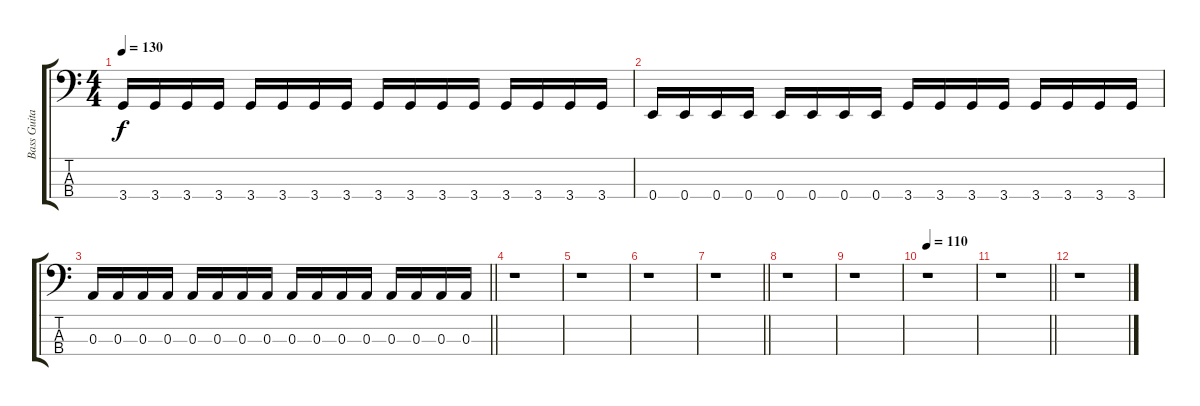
\track ("Bass Guitar" "Bass Guita") {instrument electricbasspick}
\staff {score tabs}
\tuning (G2 D2 A1 E1) {hide}
\ts (4 4)
\tempo 130
\clef f4
\ks c
3.4.16{dy f} 3.4.16 3.4.16 3.4.16 3.4.16 3.4.16 3.4.16 3.4.16 3.4.16 3.4.16 3.4.16 3.4.16 3.4.16 3.4.16 3.4.16 3.4.16 |
0.4.16 0.4.16 0.4.16 0.4.16 0.4.16 0.4.16 0.4.16 0.4.16 3.4.16 3.4.16 3.4.16 3.4.16 3.4.16 3.4.16 3.4.16 3.4.16 |
\barLineRight lightlight
0.3.16 0.3.16 0.3.16 0.3.16 0.3.16 0.3.16 0.3.16 0.3.16 0.3.16 0.3.16 0.3.16 0.3.16 0.3.16 0.3.16 0.3.16 0.3.16 |
r.1 |
r.1 |
r.1 |
\barLineRight lightlight
r.1 |
r.1 |
r.1 |
\tempo 110
r.1 |
\barLineRight lightlight
r.1 |
r.1
